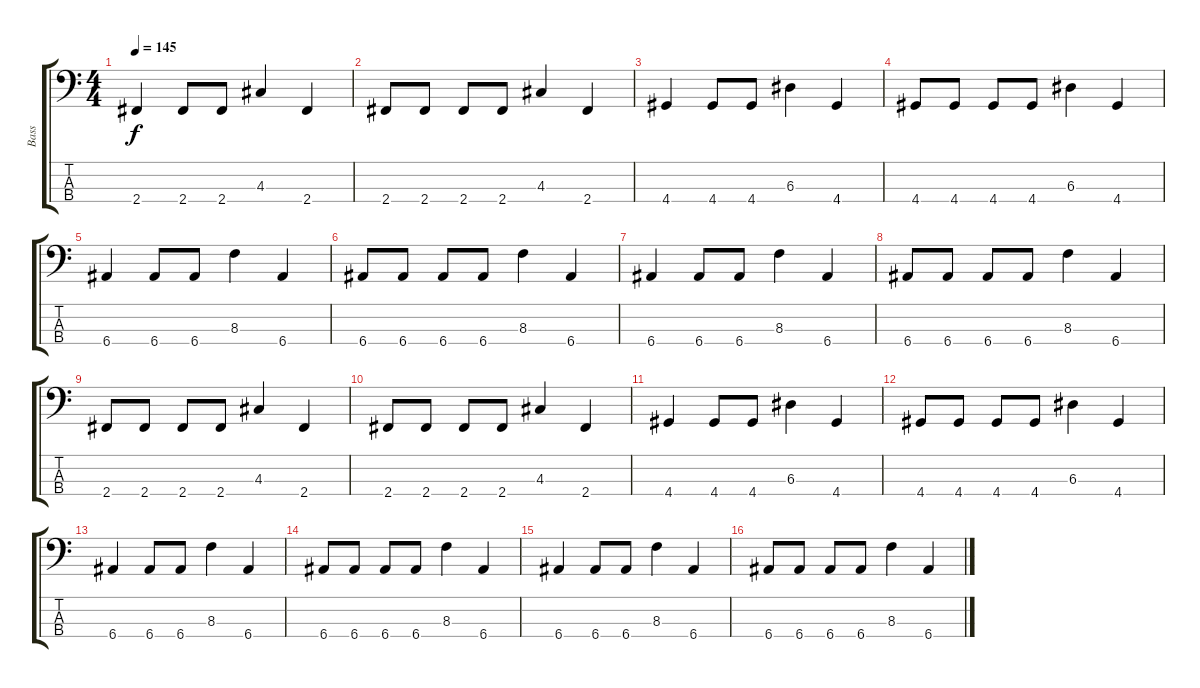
\track ("Bass" "Bass") {instrument electricbassfinger}
\staff {score tabs}
\tuning (G2 D2 A1 E1) {hide}
\ts (4 4)
\tempo 145
\clef f4
\ks c
2.4.4{dy f} 2.4.8 2.4.8 4.3.4 2.4.4 |
2.4.8 2.4.8 2.4.8 2.4.8 4.3.4 2.4.4 |
4.4.4 4.4.8 4.4.8 6.3.4 4.4.4 |
4.4.8 4.4.8 4.4.8 4.4.8 6.3.4 4.4.4 |
6.4.4 6.4.8 6.4.8 8.3.4 6.4.4 |
6.4.8 6.4.8 6.4.8 6.4.8 8.3.4 6.4.4 |
6.4.4 6.4.8 6.4.8 8.3.4 6.4.4 |
6.4.8 6.4.8 6.4.8 6.4.8 8.3.4 6.4.4 |
2.4.8 2.4.8 2.4.8 2.4.8 4.3.4 2.4.4 |
2.4.8 2.4.8 2.4.8 2.4.8 4.3.4 2.4.4 |
4.4.4 4.4.8 4.4.8 6.3.4 4.4.4 |
4.4.8 4.4.8 4.4.8 4.4.8 6.3.4 4.4.4 |
6.4.4 6.4.8 6.4.8 8.3.4 6.4.4 |
6.4.8 6.4.8 6.4.8 6.4.8 8.3.4 6.4.4 |
6.4.4 6.4.8 6.4.8 8.3.4 6.4.4 |
6.4.8 6.4.8 6.4.8 6.4.8 8.3.4 6.4.4
